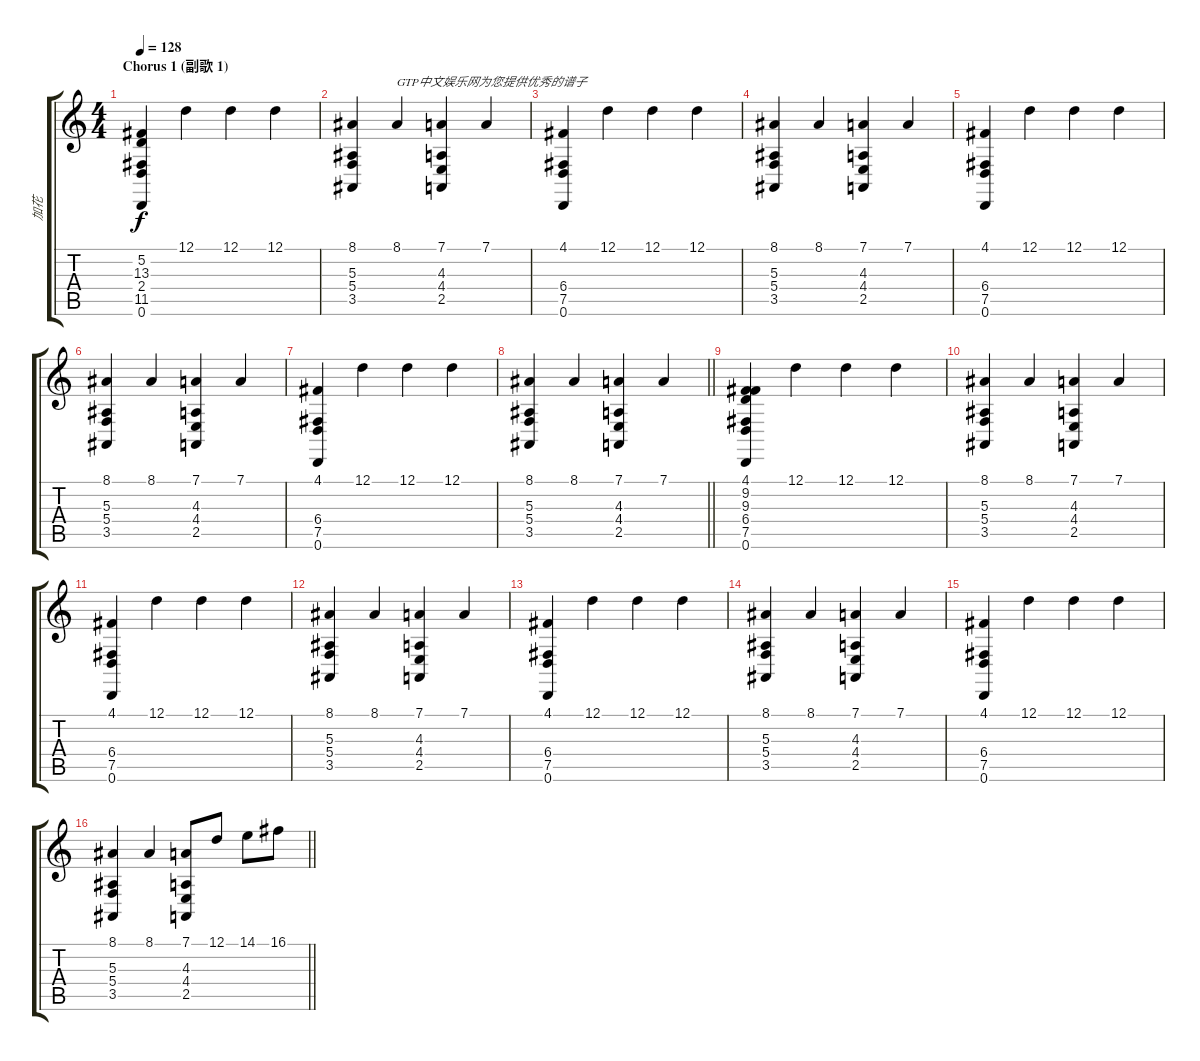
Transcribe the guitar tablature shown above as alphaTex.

\track ("加花" "加花") {instrument acousticgrandpiano}
\staff {score tabs}
\tuning (D4 A3 F3 C3 G2 D2) {hide}
\ts (4 4)
\section ("" "Chorus 1 (副歌 1)")
\tempo 128
\clef g2
\ks c
(5.2 13.3 2.4 11.5 0.6).4{dy f} 12.1.4 12.1.4 12.1.4 |
(8.1 5.3 5.4 3.5).4 8.1.4{txt "GTP中文娱乐网为您提供优秀的谱子"} (7.1 4.3 4.4 2.5).4 7.1.4 |
(4.1 6.4 7.5 0.6).4 12.1.4 12.1.4 12.1.4 |
(8.1 5.3 5.4 3.5).4 8.1.4 (7.1 4.3 4.4 2.5).4 7.1.4 |
(4.1 6.4 7.5 0.6).4 12.1.4 12.1.4 12.1.4 |
(8.1 5.3 5.4 3.5).4 8.1.4 (7.1 4.3 4.4 2.5).4 7.1.4 |
(4.1 6.4 7.5 0.6).4 12.1.4 12.1.4 12.1.4 |
\barLineRight lightlight
(8.1 5.3 5.4 3.5).4 8.1.4 (7.1 4.3 4.4 2.5).4 7.1.4 |
(4.1 9.2 9.3 6.4 7.5 0.6).4 12.1.4 12.1.4 12.1.4 |
(8.1 5.3 5.4 3.5).4 8.1.4 (7.1 4.3 4.4 2.5).4 7.1.4 |
(4.1 6.4 7.5 0.6).4 12.1.4 12.1.4 12.1.4 |
(8.1 5.3 5.4 3.5).4 8.1.4 (7.1 4.3 4.4 2.5).4 7.1.4 |
(4.1 6.4 7.5 0.6).4 12.1.4 12.1.4 12.1.4 |
(8.1 5.3 5.4 3.5).4 8.1.4 (7.1 4.3 4.4 2.5).4 7.1.4 |
(4.1 6.4 7.5 0.6).4 12.1.4 12.1.4 12.1.4 |
\barLineRight lightlight
(8.1 5.3 5.4 3.5).4 8.1.4 (7.1 4.3 4.4 2.5).8 12.1.8{volume 14} 14.1.8 16.1.8
